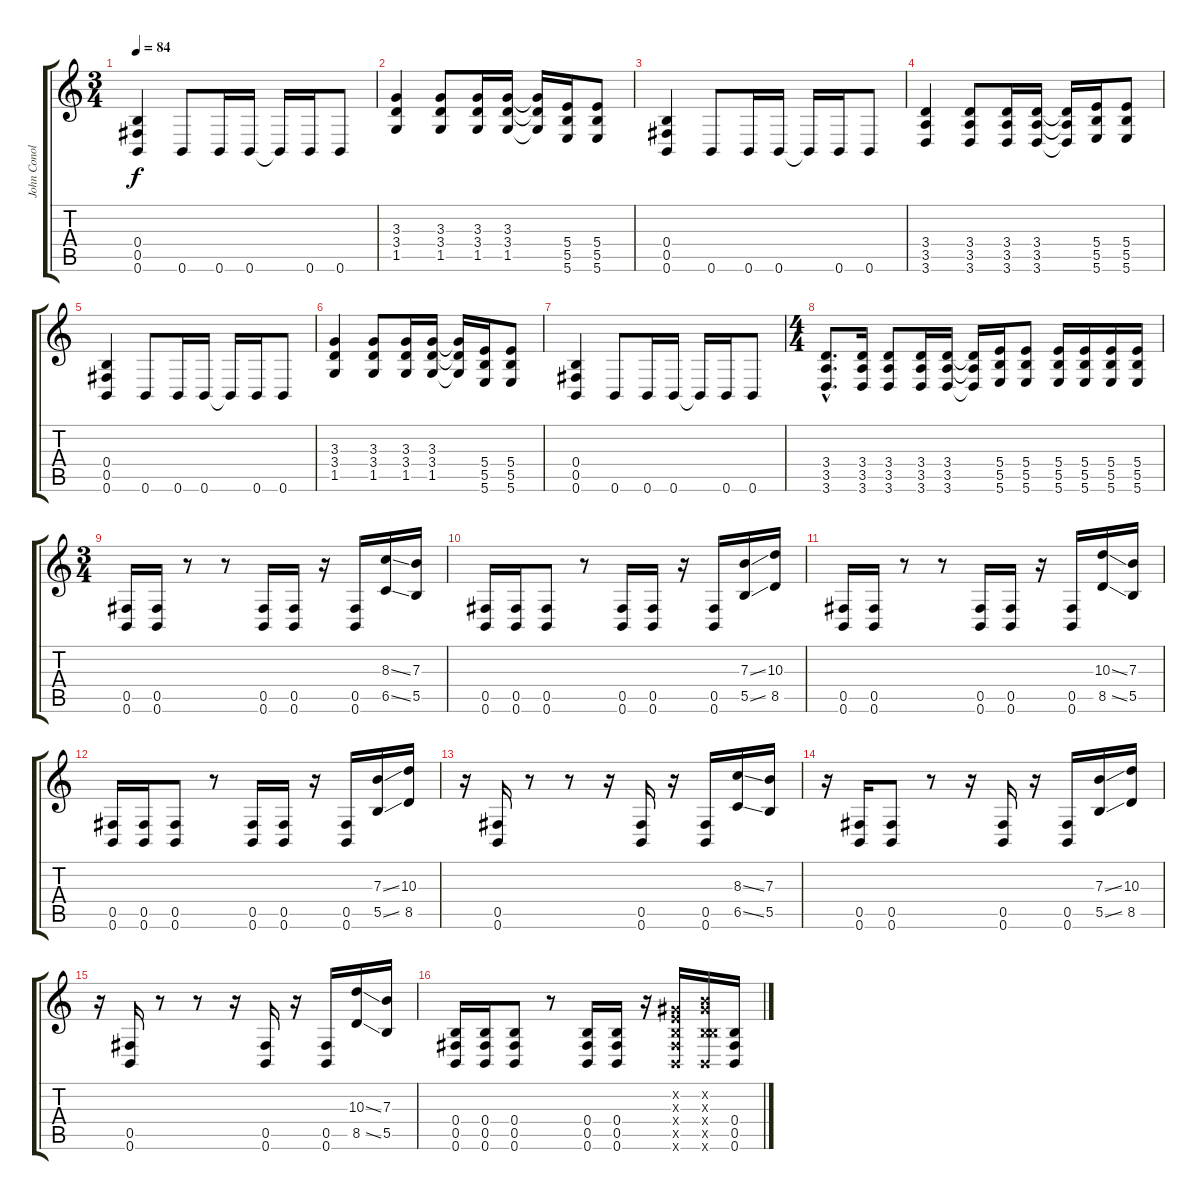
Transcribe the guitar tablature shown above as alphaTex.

\track ("John Conolly - Guitar" "John Conol") {instrument distortionguitar}
\staff {score tabs}
\tuning (Db4 Ab3 E3 B2 Gb2 B1) {hide}
\ts (3 4)
\tempo 84
\clef g2
\ks c
(0.4 0.5 0.6).4{dy f} 0.6.8 0.6.16 0.6.16 0.6{t}.16 0.6.16 0.6.8 |
(3.3 3.4 1.5).4 (3.3 3.4 1.5).8 (3.3 3.4 1.5).16 (3.3 3.4 1.5).16 (3.3{t} 3.4{t} 1.5{t}).16 (5.4 5.5 5.6).16 (5.4 5.5 5.6).8 |
(0.4 0.5 0.6).4 0.6.8 0.6.16 0.6.16 0.6{t}.16 0.6.16 0.6.8 |
(3.4 3.5 3.6).4 (3.4 3.5 3.6).8 (3.4 3.5 3.6).16 (3.4 3.5 3.6).16 (3.4{t} 3.5{t} 3.6{t}).16 (5.4 5.5 5.6).16 (5.4 5.5 5.6).8 |
(0.4 0.5 0.6).4 0.6.8 0.6.16 0.6.16 0.6{t}.16 0.6.16 0.6.8 |
(3.3 3.4 1.5).4 (3.3 3.4 1.5).8 (3.3 3.4 1.5).16 (3.3 3.4 1.5).16 (3.3{t} 3.4{t} 1.5{t}).16 (5.4 5.5 5.6).16 (5.4 5.5 5.6).8 |
(0.4 0.5 0.6).4 0.6.8 0.6.16 0.6.16 0.6{t}.16 0.6.16 0.6.8 |
\ts (4 4)
(3.4{hac} 3.5{hac} 3.6{hac}).8{d} (3.4 3.5 3.6).16 (3.4 3.5 3.6).8 (3.4 3.5 3.6).16 (3.4 3.5 3.6).16 (3.4{t} 3.5{t} 3.6{t}).16 (5.4 5.5 5.6).16 (5.4 5.5 5.6).8 (5.4 5.5 5.6).16 (5.4 5.5 5.6).16 (5.4 5.5 5.6).16 (5.4 5.5 5.6).16 |
\ts (3 4)
(0.5 0.6).16 (0.5 0.6).16 r.8 r.8 (0.5 0.6).16 (0.5 0.6).16 r.16 (0.5 0.6).16 (8.3{ss} 6.5{ss}).16 (7.3 5.5).16 |
(0.5 0.6).16 (0.5 0.6).16 (0.5 0.6).8 r.8 (0.5 0.6).16 (0.5 0.6).16 r.16 (0.5 0.6).16 (7.3{ss} 5.5{ss}).16 (10.3 8.5).16 |
(0.5 0.6).16 (0.5 0.6).16 r.8 r.8 (0.5 0.6).16 (0.5 0.6).16 r.16 (0.5 0.6).16 (10.3{ss} 8.5{ss}).16 (7.3 5.5).16 |
(0.5 0.6).16 (0.5 0.6).16 (0.5 0.6).8 r.8 (0.5 0.6).16 (0.5 0.6).16 r.16 (0.5 0.6).16 (7.3{ss} 5.5{ss}).16 (10.3 8.5).16 |
r.16 (0.5 0.6).16 r.8 r.8 r.16 (0.5 0.6).16 r.16 (0.5 0.6).16 (8.3{ss} 6.5{ss}).16 (7.3 5.5).16 |
r.16 (0.5 0.6).16 (0.5 0.6).8 r.8 r.16 (0.5 0.6).16 r.16 (0.5 0.6).16 (7.3{ss} 5.5{ss}).16 (10.3 8.5).16 |
r.16 (0.5 0.6).16 r.8 r.8 r.16 (0.5 0.6).16 r.16 (0.5 0.6).16 (10.3{ss} 8.5{ss}).16 (7.3 5.5).16 |
(0.4 0.5 0.6).16 (0.4 0.5 0.6).16 (0.4 0.5 0.6).8 r.8 (0.4 0.5 0.6).16 (0.4 0.5 0.6).16 r.16 (0.2{x} 0.3{x} 0.4{x} 0.5{x} 0.6{x}).16 (0.2{x} 7.3{x} 0.4{x} 5.5{x} 0.6{x}).16 (0.4 0.5 0.6).16
